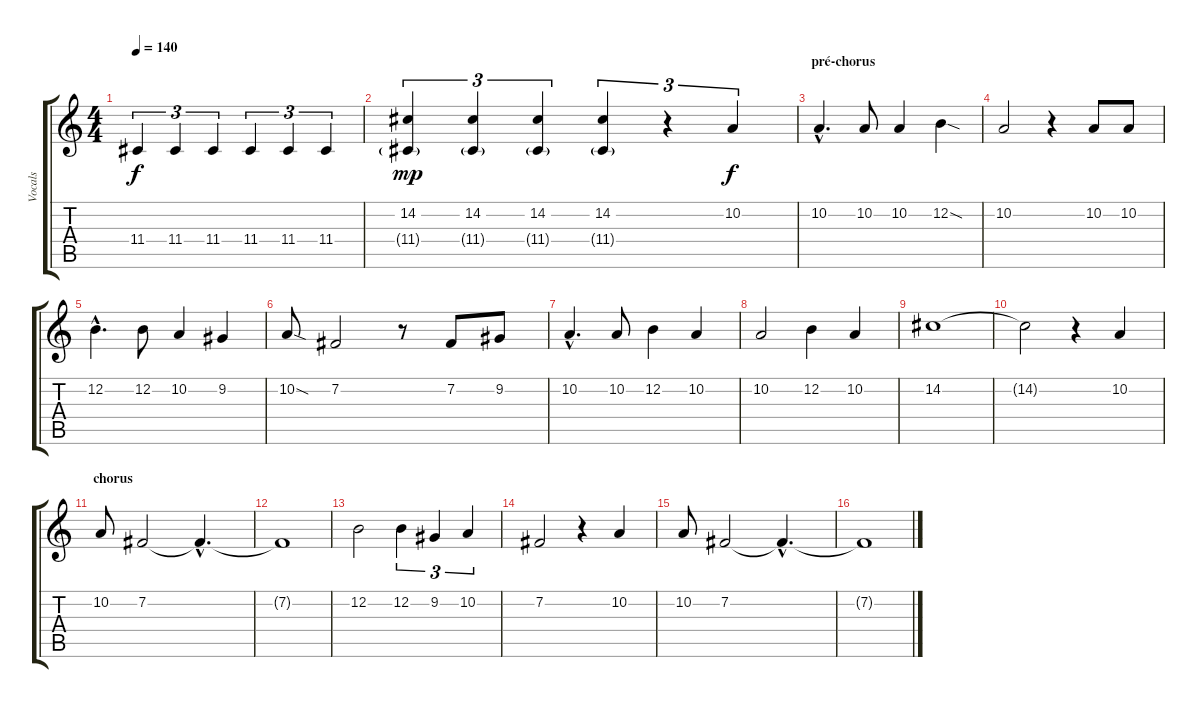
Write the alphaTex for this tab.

\track ("Vocals" "Vocals") {instrument flute}
\staff {score tabs}
\tuning (E4 B3 G3 D3 A2 E2) {hide}
\ts (4 4)
\tempo 140
\clef g2
\ks c
11.4.4{tu (3 2) dy f} 11.4.4{tu (3 2)} 11.4.4{tu (3 2)} 11.4.4{tu (3 2)} 11.4.4{tu (3 2)} 11.4.4{tu (3 2)} |
(14.2 11.4{g}).4{tu (3 2) dy mp} (14.2 11.4{g}).4{tu (3 2)} (14.2 11.4{g}).4{tu (3 2)} (14.2 11.4{g}).4{tu (3 2)} r.4{tu (3 2)} 10.2.4{tu (3 2) dy f} |
\section ("" "pré-chorus")
10.2{hac}.4{d} 10.2.8 10.2.4 12.2{sod}.4 |
10.2.2 r.4 10.2.8 10.2.8 |
12.2{hac}.4{d} 12.2.8 10.2.4 9.2.4 |
10.2{sod}.8 7.2.2 r.8 7.2.8 9.2.8 |
10.2{hac}.4{d} 10.2.8 12.2.4 10.2.4 |
10.2.2 12.2.4 10.2.4 |
14.2.1 |
14.2{t}.2 r.4 10.2.4 |
\section ("" "chorus")
10.2.8 7.2.2 7.2{hac t}.4{d} |
7.2{t}.1 |
12.2.2 12.2.4{tu (3 2)} 9.2.4{tu (3 2)} 10.2.4{tu (3 2)} |
7.2.2 r.4 10.2.4 |
10.2.8 7.2.2 7.2{hac t}.4{d} |
7.2{t}.1
